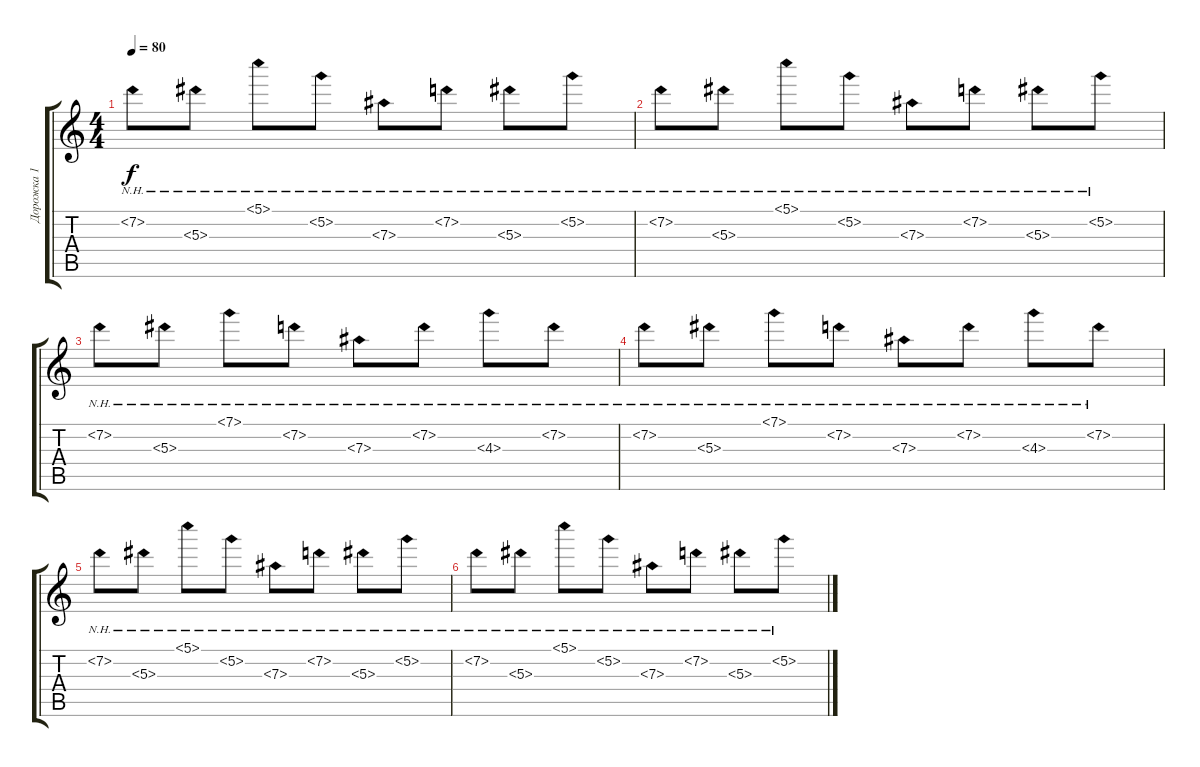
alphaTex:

\track ("Дорожка 1" "Дорожка 1") {instrument electricguitarmuted}
\staff {score tabs}
\tuning (C4 G3 Eb3 Bb2 F2 C2) {hide}
\ts (4 4)
\tempo 80
\clef g2
\ks c
7.2{nh}.8{dy f} 5.3{nh}.8 5.1{nh}.8 5.2{nh}.8 7.3{nh}.8 7.2{nh}.8 5.3{nh}.8 5.2{nh}.8 |
7.2{nh}.8 5.3{nh}.8 5.1{nh}.8 5.2{nh}.8 7.3{nh}.8 7.2{nh}.8 5.3{nh}.8 5.2{nh}.8 |
7.2{nh}.8 5.3{nh}.8 7.1{nh}.8 7.2{nh}.8 7.3{nh}.8 7.2{nh}.8 4.3{nh}.8 7.2{nh}.8 |
7.2{nh}.8 5.3{nh}.8 7.1{nh}.8 7.2{nh}.8 7.3{nh}.8 7.2{nh}.8 4.3{nh}.8 7.2{nh}.8 |
7.2{nh}.8 5.3{nh}.8 5.1{nh}.8 5.2{nh}.8 7.3{nh}.8 7.2{nh}.8 5.3{nh}.8 5.2{nh}.8 |
7.2{nh}.8 5.3{nh}.8 5.1{nh}.8 5.2{nh}.8 7.3{nh}.8 7.2{nh}.8 5.3{nh}.8 5.2{nh}.8
